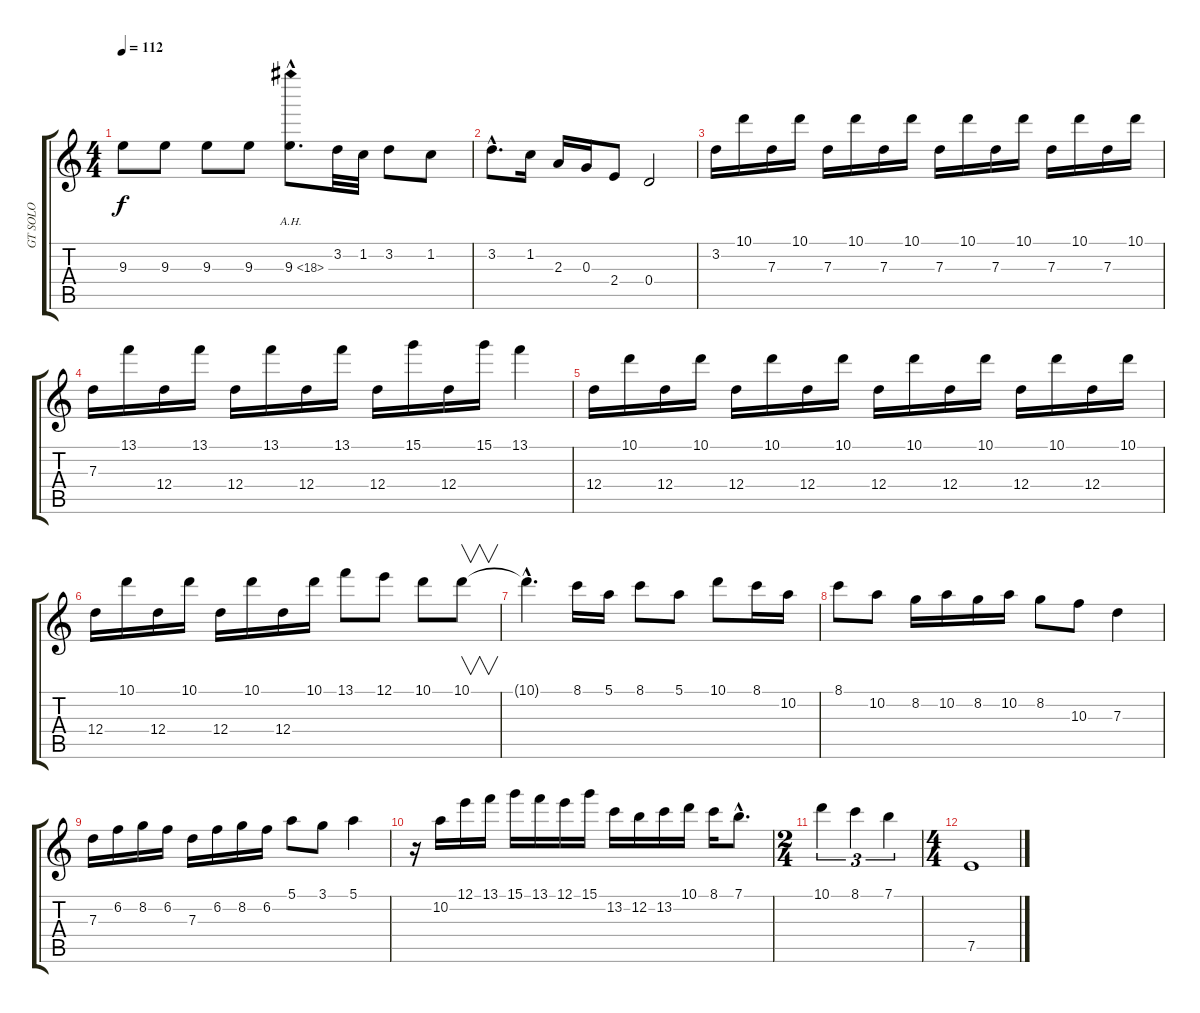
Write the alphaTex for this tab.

\track ("GT SOLO" "GT SOLO") {instrument overdrivenguitar}
\staff {score tabs}
\tuning (E4 B3 G3 D3 A2 E2) {hide}
\ts (4 4)
\tempo 112
\clef g2
\ks c
9.3.8{dy f} 9.3.8 9.3.8 9.3.8 9.3{ah 9 hac}.8{d} 3.2.32 1.2.32 3.2.8 1.2.8 |
3.2{hac}.8{d} 1.2.16 2.3.16 0.3.16 2.4.8 0.4.2 |
3.2.16 10.1.16 7.3.16 10.1.16 7.3.16 10.1.16 7.3.16 10.1.16 7.3.16 10.1.16 7.3.16 10.1.16 7.3.16 10.1.16 7.3.16 10.1.16 |
7.3.16 13.1.16 12.4.16 13.1.16 12.4.16 13.1.16 12.4.16 13.1.16 12.4.16 15.1.16 12.4.16 15.1.16 13.1.4 |
12.4.16 10.1.16 12.4.16 10.1.16 12.4.16 10.1.16 12.4.16 10.1.16 12.4.16 10.1.16 12.4.16 10.1.16 12.4.16 10.1.16 12.4.16 10.1.16 |
12.4.16 10.1.16 12.4.16 10.1.16 12.4.16 10.1.16 12.4.16 10.1.16 13.1.8 12.1.8 10.1.8 10.1.8{v} |
10.1{hac t}.4{d} 8.1.16 5.1.16 8.1.8 5.1.8 10.1.8 8.1.16 10.2.16 |
8.1.8 10.2.8 8.2.16 10.2.16 8.2.16 10.2.16 8.2.8 10.3.8 7.3.4 |
7.3.16 6.2.16 8.2.16 6.2.16 7.3.16 6.2.16 8.2.16 6.2.16 5.1.8 3.1.8 5.1.4 |
r.16 10.2.16 12.1.16 13.1.16 15.1.16 13.1.16 12.1.16 15.1.16 13.2.16 12.2.16 13.2.16 10.1.16 8.1.16 7.1{hac}.8{d} |
\ts (2 4)
10.1.4{tu (3 2)} 8.1.4{tu (3 2)} 7.1.4{tu (3 2)} |
\ts (4 4)
7.5.1
